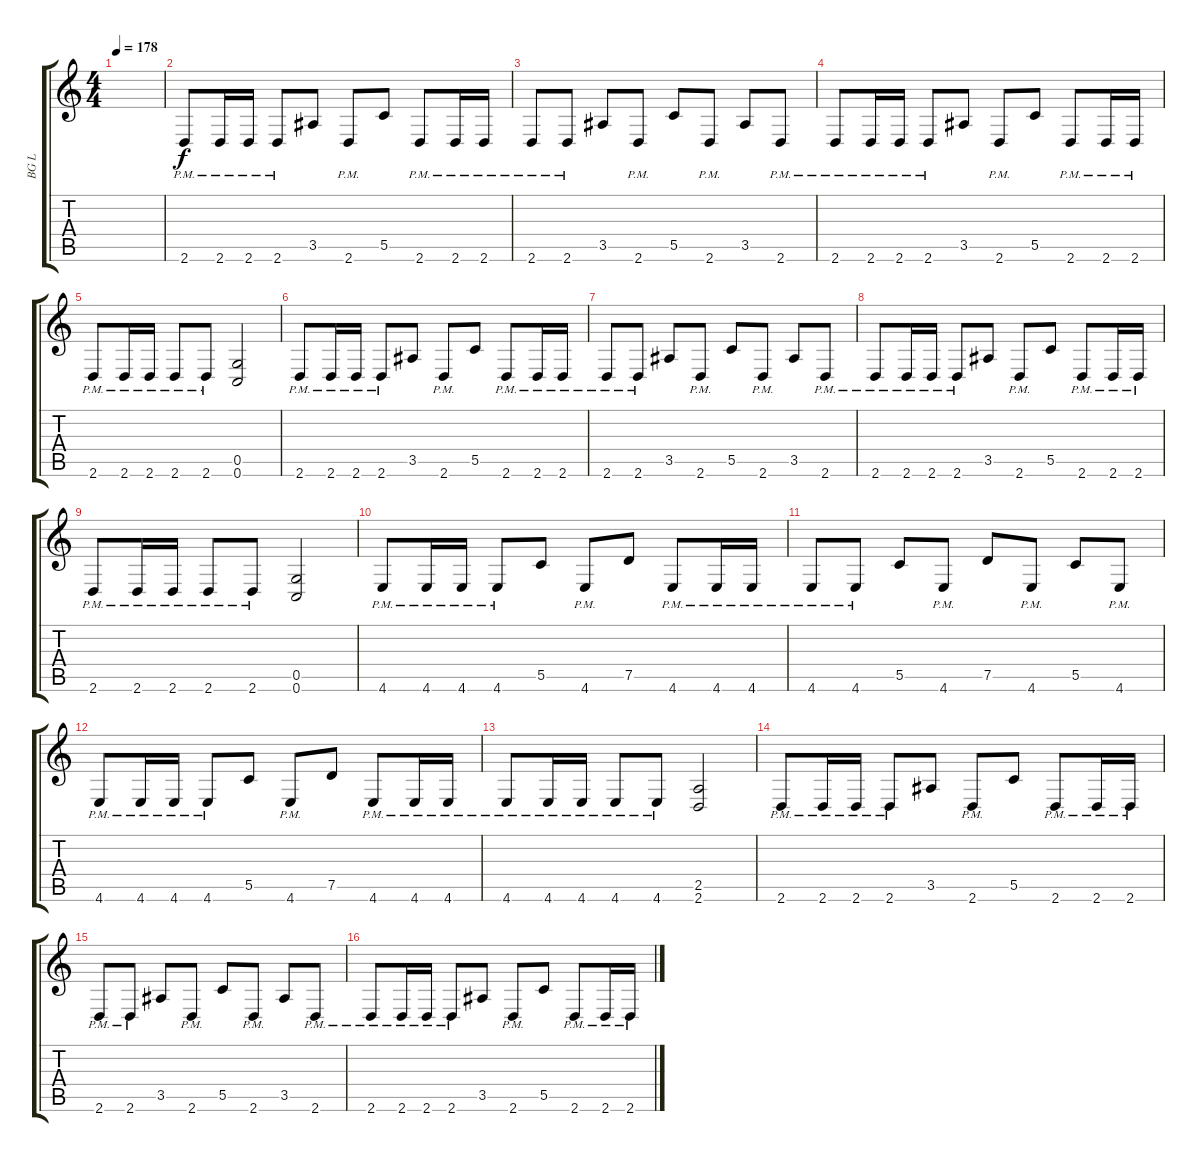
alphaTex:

\track ("BG L" "BG L") {instrument distortionguitar}
\staff {score tabs}
\tuning (D4 A3 F3 C3 G2 C2) {hide}
\ts (4 4)
\tempo 178
\clef g2
\ks c
|
2.6{pm}.8 2.6{pm}.16 2.6{pm}.16 2.6{pm}.8 3.5.8 2.6{pm}.8 5.5.8 2.6{pm}.8 2.6{pm}.16 2.6{pm}.16 |
2.6{pm}.8 2.6{pm}.8 3.5.8 2.6{pm}.8 5.5.8 2.6{pm}.8 3.5.8 2.6{pm}.8 |
2.6{pm}.8 2.6{pm}.16 2.6{pm}.16 2.6{pm}.8 3.5.8 2.6{pm}.8 5.5.8 2.6{pm}.8 2.6{pm}.16 2.6{pm}.16 |
2.6{pm}.8 2.6{pm}.16 2.6{pm}.16 2.6{pm}.8 2.6{pm}.8 (0.5 0.6).2 |
2.6{pm}.8 2.6{pm}.16 2.6{pm}.16 2.6{pm}.8 3.5.8 2.6{pm}.8 5.5.8 2.6{pm}.8 2.6{pm}.16 2.6{pm}.16 |
2.6{pm}.8 2.6{pm}.8 3.5.8 2.6{pm}.8 5.5.8 2.6{pm}.8 3.5.8 2.6{pm}.8 |
2.6{pm}.8 2.6{pm}.16 2.6{pm}.16 2.6{pm}.8 3.5.8 2.6{pm}.8 5.5.8 2.6{pm}.8 2.6{pm}.16 2.6{pm}.16 |
2.6{pm}.8 2.6{pm}.16 2.6{pm}.16 2.6{pm}.8 2.6{pm}.8 (0.5 0.6).2 |
4.6{pm}.8 4.6{pm}.16 4.6{pm}.16 4.6{pm}.8 5.5.8 4.6{pm}.8 7.5.8 4.6{pm}.8 4.6{pm}.16 4.6{pm}.16 |
4.6{pm}.8 4.6{pm}.8 5.5.8 4.6{pm}.8 7.5.8 4.6{pm}.8 5.5.8 4.6{pm}.8 |
4.6{pm}.8 4.6{pm}.16 4.6{pm}.16 4.6{pm}.8 5.5.8 4.6{pm}.8 7.5.8 4.6{pm}.8 4.6{pm}.16 4.6{pm}.16 |
4.6{pm}.8 4.6{pm}.16 4.6{pm}.16 4.6{pm}.8 4.6{pm}.8 (2.5 2.6).2 |
2.6{pm}.8 2.6{pm}.16 2.6{pm}.16 2.6{pm}.8 3.5.8 2.6{pm}.8 5.5.8 2.6{pm}.8 2.6{pm}.16 2.6{pm}.16 |
2.6{pm}.8 2.6{pm}.8 3.5.8 2.6{pm}.8 5.5.8 2.6{pm}.8 3.5.8 2.6{pm}.8 |
2.6{pm}.8 2.6{pm}.16 2.6{pm}.16 2.6{pm}.8 3.5.8 2.6{pm}.8 5.5.8 2.6{pm}.8 2.6{pm}.16 2.6{pm}.16
